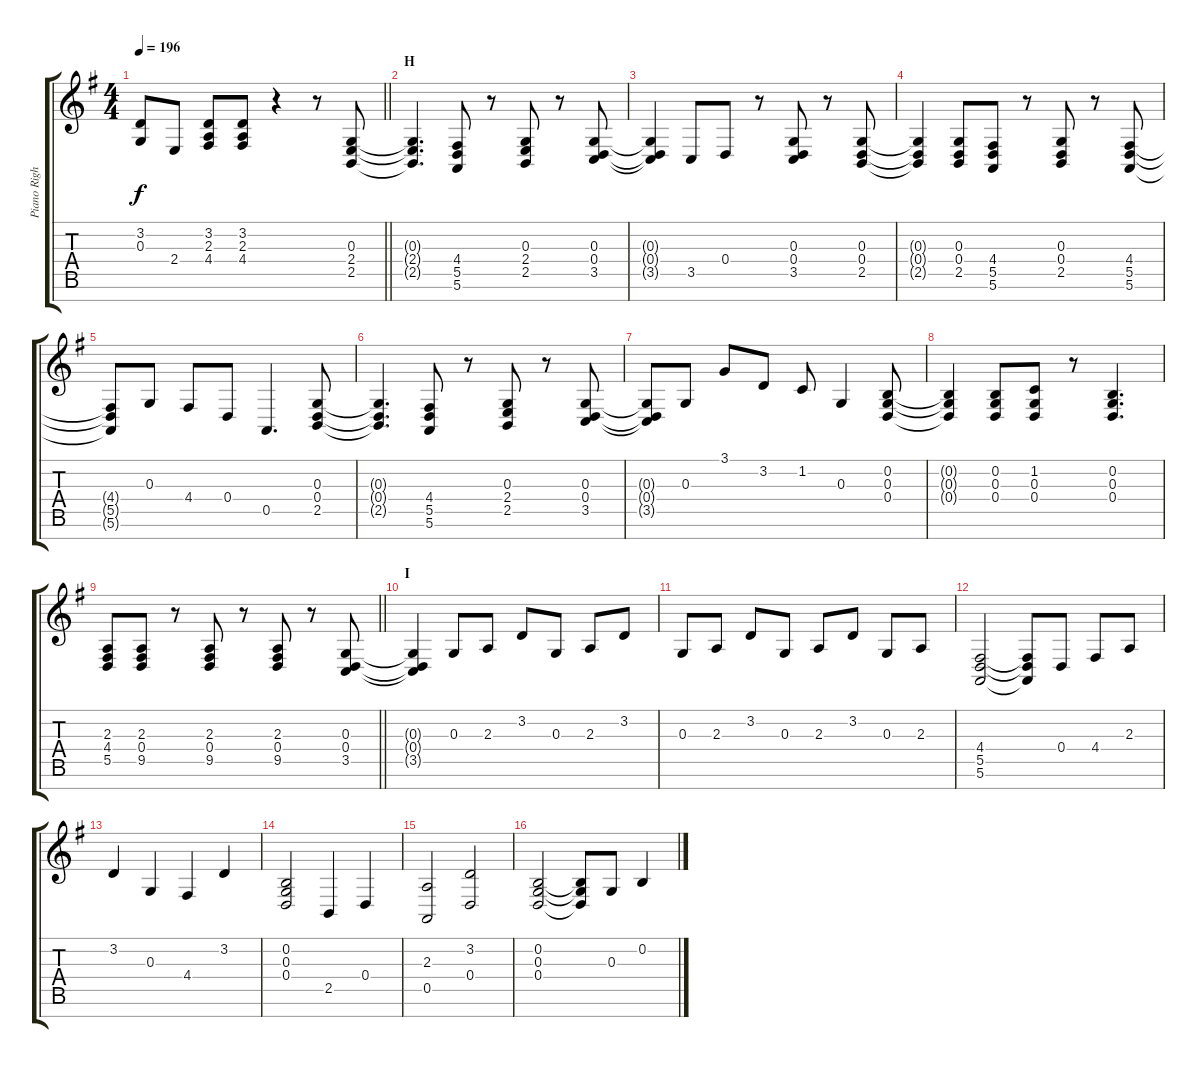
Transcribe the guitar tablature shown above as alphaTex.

\track ("Piano Right" "Piano Righ") {instrument acousticgrandpiano}
\staff {score tabs}
\tuning (E4 B3 G3 D3 A2 E2 B1) {hide}
\ts (4 4)
\tempo 196
\clef g2
\barLineRight lightlight
\ks g
(3.2{t} 0.3{t}).8{dy f} 2.4.8 (3.2 2.3 4.4).8 (3.2 2.3 4.4).8 r.4 r.8 (0.3 2.4 2.5).8 |
\section ("" "H")
(0.3{t} 2.4{t} 2.5{t}).4{d} (4.4 5.5 5.6).8 r.8 (0.3 2.4 2.5).8 r.8 (0.3 0.4 3.5).8 |
(0.3{t} 0.4{t} 3.5{t}).4 3.5.8 0.4.8 r.8 (0.3 0.4 3.5).8 r.8 (0.3 0.4 2.5).8 |
(0.3{t} 0.4{t} 2.5{t}).4 (0.3 0.4 2.5).8 (4.4 5.5 5.6).8 r.8 (0.3 0.4 2.5).8 r.8 (4.4 5.5 5.6).8 |
(4.4{t} 5.5{t} 5.6{t}).8 0.3.8 4.4.8 0.4.8 0.5.4{d} (0.3 0.4 2.5).8 |
(0.3{t} 0.4{t} 2.5{t}).4{d} (4.4 5.5 5.6).8 r.8 (0.3 2.4 2.5).8 r.8 (0.3 0.4 3.5).8 |
(0.3{t} 0.4{t} 3.5{t}).8 0.3.8 3.1.8 3.2.8 1.2.8 0.3.4 (0.2 0.3 0.4).8 |
(0.2{t} 0.3{t} 0.4{t}).4 (0.2 0.3 0.4).8 (1.2 0.3 0.4).8 r.8 (0.2 0.3 0.4).4{d} |
\barLineRight lightlight
(2.3 4.4 5.5).8 (2.3 0.4 9.5).8 r.8 (2.3 0.4 9.5).8 r.8 (2.3 0.4 9.5).8 r.8 (0.3 0.4 3.5).8 |
\section ("" "I")
(0.3{t} 0.4{t} 3.5{t}).4 0.3.8 2.3.8 3.2.8 0.3.8 2.3.8 3.2.8 |
0.3.8 2.3.8 3.2.8 0.3.8 2.3.8 3.2.8 0.3.8 2.3.8 |
(4.4 5.5 5.6).2 (4.4{t} 5.5{t} 5.6{t}).8 0.4.8 4.4.8 2.3.8 |
3.2.4 0.3.4 4.4.4 3.2.4 |
(0.2 0.3 0.4).2 2.5.4 0.4.4 |
(2.3 0.5).2 (3.2 0.4).2 |
(0.2 0.3 0.4).2 (0.2{t} 0.3{t} 0.4{t}).8 0.3.8 0.2.4
